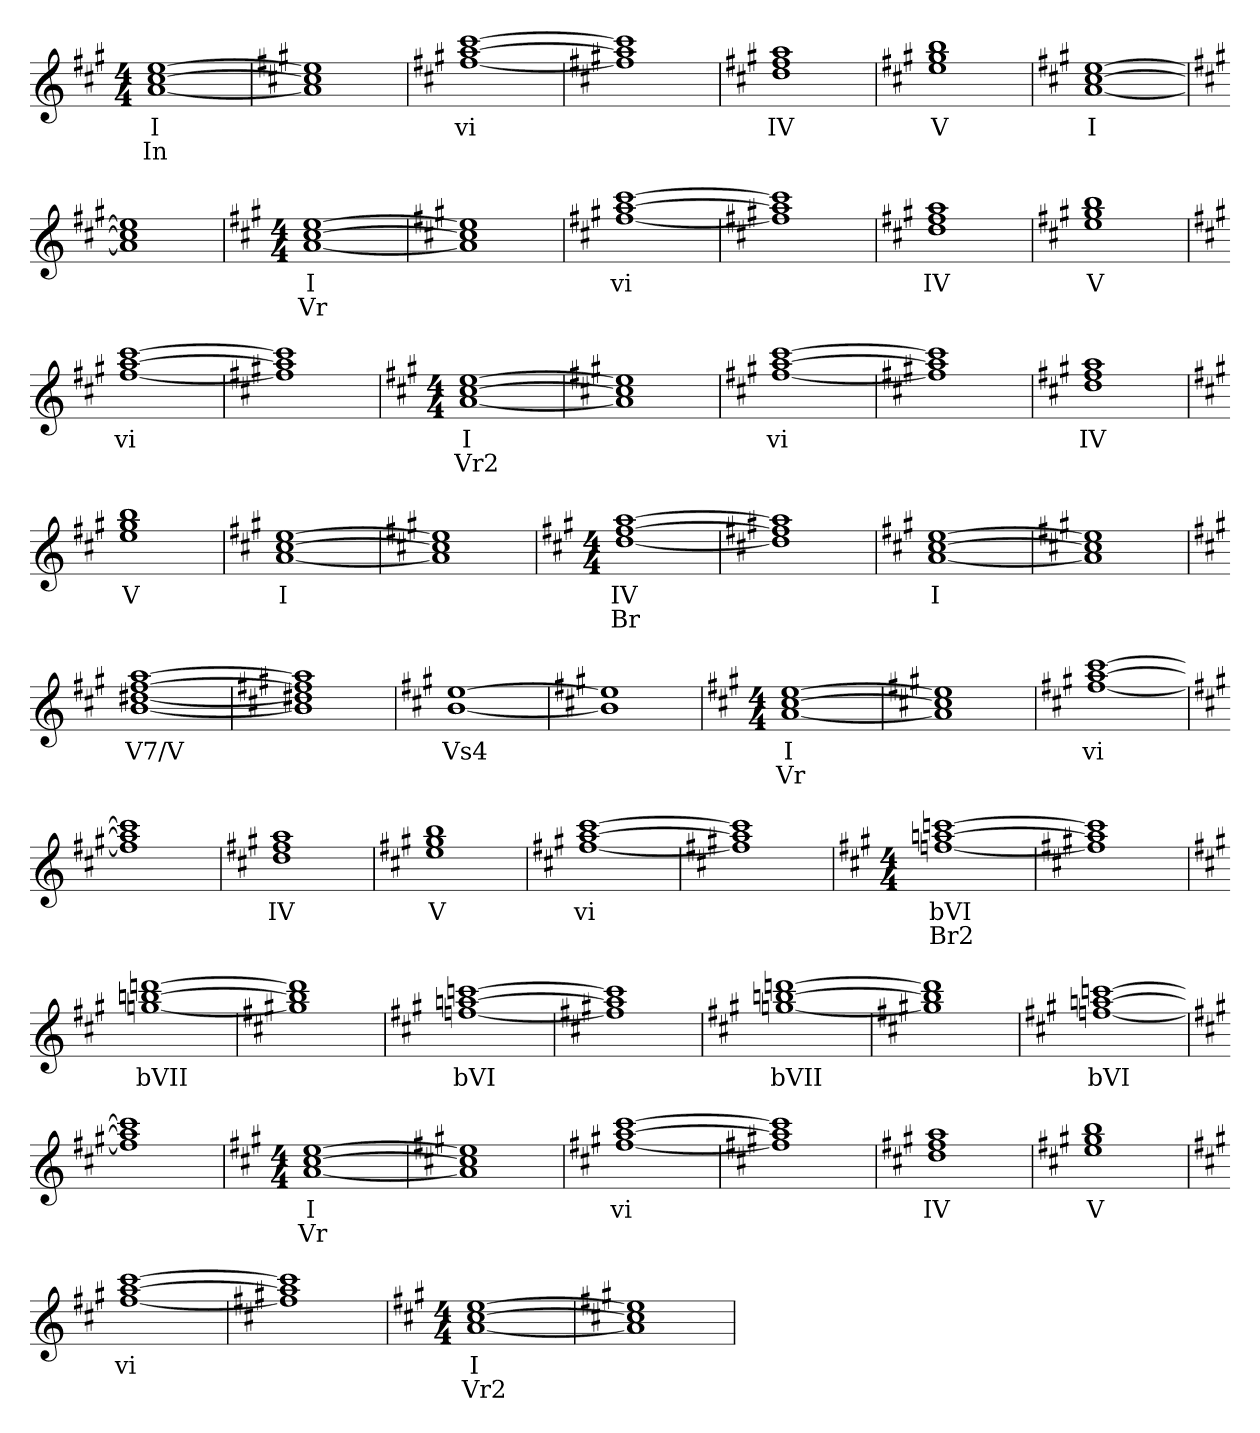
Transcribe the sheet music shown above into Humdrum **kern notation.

**kern	**text	**text
*part1	*part1	*part1
*staff1	*staff1	*staff1
*k[f#c#g#]	*	*
*A:	*	*
*M4/4	*	*
=	=	=
[1a [1cc# [1ee	I	In
=	=	=
*k[f#c#g#]	*	*
*A:	*	*
1a] 1cc#] 1ee]	.	.
=	=	=
*k[f#c#g#]	*	*
*A:	*	*
[1ff# [1aa [1ccc#	vi	.
=	=	=
*k[f#c#g#]	*	*
*A:	*	*
1ff#] 1aa] 1ccc#]	.	.
=	=	=
*k[f#c#g#]	*	*
*A:	*	*
1dd 1ff# 1aa	IV	.
=	=	=
*k[f#c#g#]	*	*
*A:	*	*
1ee 1gg# 1bb	V	.
=	=	=
*k[f#c#g#]	*	*
*A:	*	*
[1a [1cc# [1ee	I	.
=	=	=
*k[f#c#g#]	*	*
*A:	*	*
1a] 1cc#] 1ee]	.	.
=	=	=
*k[f#c#g#]	*	*
*A:	*	*
*M4/4	*	*
[1a [1cc# [1ee	I	Vr
=	=	=
*k[f#c#g#]	*	*
*A:	*	*
1a] 1cc#] 1ee]	.	.
=	=	=
*k[f#c#g#]	*	*
*A:	*	*
[1ff# [1aa [1ccc#	vi	.
=	=	=
*k[f#c#g#]	*	*
*A:	*	*
1ff#] 1aa] 1ccc#]	.	.
=	=	=
*k[f#c#g#]	*	*
*A:	*	*
1dd 1ff# 1aa	IV	.
=	=	=
*k[f#c#g#]	*	*
*A:	*	*
1ee 1gg# 1bb	V	.
=	=	=
*k[f#c#g#]	*	*
*A:	*	*
[1ff# [1aa [1ccc#	vi	.
=	=	=
*k[f#c#g#]	*	*
*A:	*	*
1ff#] 1aa] 1ccc#]	.	.
=	=	=
*k[f#c#g#]	*	*
*A:	*	*
*M4/4	*	*
[1a [1cc# [1ee	I	Vr2
=	=	=
*k[f#c#g#]	*	*
*A:	*	*
1a] 1cc#] 1ee]	.	.
=	=	=
*k[f#c#g#]	*	*
*A:	*	*
[1ff# [1aa [1ccc#	vi	.
=	=	=
*k[f#c#g#]	*	*
*A:	*	*
1ff#] 1aa] 1ccc#]	.	.
=	=	=
*k[f#c#g#]	*	*
*A:	*	*
1dd 1ff# 1aa	IV	.
=	=	=
*k[f#c#g#]	*	*
*A:	*	*
1ee 1gg# 1bb	V	.
=	=	=
*k[f#c#g#]	*	*
*A:	*	*
[1a [1cc# [1ee	I	.
=	=	=
*k[f#c#g#]	*	*
*A:	*	*
1a] 1cc#] 1ee]	.	.
=	=	=
*k[f#c#g#]	*	*
*A:	*	*
*M4/4	*	*
[1dd [1ff# [1aa	IV	Br
=	=	=
*k[f#c#g#]	*	*
*A:	*	*
1dd] 1ff#] 1aa]	.	.
=	=	=
*k[f#c#g#]	*	*
*A:	*	*
[1a [1cc# [1ee	I	.
=	=	=
*k[f#c#g#]	*	*
*A:	*	*
1a] 1cc#] 1ee]	.	.
=	=	=
*k[f#c#g#]	*	*
*A:	*	*
[1b [1dd#X [1ff# [1aa	V7/V	.
=	=	=
*k[f#c#g#]	*	*
*A:	*	*
1b] 1dd#X] 1ff#] 1aa]	.	.
=	=	=
*k[f#c#g#]	*	*
*A:	*	*
[1b [1ee	Vs4	.
=	=	=
*k[f#c#g#]	*	*
*A:	*	*
1b] 1ee]	.	.
=	=	=
*k[f#c#g#]	*	*
*A:	*	*
*M4/4	*	*
[1a [1cc# [1ee	I	Vr
=	=	=
*k[f#c#g#]	*	*
*A:	*	*
1a] 1cc#] 1ee]	.	.
=	=	=
*k[f#c#g#]	*	*
*A:	*	*
[1ff# [1aa [1ccc#	vi	.
=	=	=
*k[f#c#g#]	*	*
*A:	*	*
1ff#] 1aa] 1ccc#]	.	.
=	=	=
*k[f#c#g#]	*	*
*A:	*	*
1dd 1ff# 1aa	IV	.
=	=	=
*k[f#c#g#]	*	*
*A:	*	*
1ee 1gg# 1bb	V	.
=	=	=
*k[f#c#g#]	*	*
*A:	*	*
[1ff# [1aa [1ccc#	vi	.
=	=	=
*k[f#c#g#]	*	*
*A:	*	*
1ff#] 1aa] 1ccc#]	.	.
=	=	=
*k[f#c#g#]	*	*
*A:	*	*
*M4/4	*	*
[1ffn [1aan [1cccn	bVI	Br2
=	=	=
*k[f#c#g#]	*	*
*A:	*	*
1ffn] 1aan] 1cccn]	.	.
=	=	=
*k[f#c#g#]	*	*
*A:	*	*
[1ggn [1bbn [1dddn	bVII	.
=	=	=
*k[f#c#g#]	*	*
*A:	*	*
1ggn] 1bbn] 1dddn]	.	.
=	=	=
*k[f#c#g#]	*	*
*A:	*	*
[1ffn [1aan [1cccn	bVI	.
=	=	=
*k[f#c#g#]	*	*
*A:	*	*
1ffn] 1aan] 1cccn]	.	.
=	=	=
*k[f#c#g#]	*	*
*A:	*	*
[1ggn [1bbn [1dddn	bVII	.
=	=	=
*k[f#c#g#]	*	*
*A:	*	*
1ggn] 1bbn] 1dddn]	.	.
=	=	=
*k[f#c#g#]	*	*
*A:	*	*
[1ffn [1aan [1cccn	bVI	.
=	=	=
*k[f#c#g#]	*	*
*A:	*	*
1ffn] 1aan] 1cccn]	.	.
=	=	=
*k[f#c#g#]	*	*
*A:	*	*
*M4/4	*	*
[1a [1cc# [1ee	I	Vr
=	=	=
*k[f#c#g#]	*	*
*A:	*	*
1a] 1cc#] 1ee]	.	.
=	=	=
*k[f#c#g#]	*	*
*A:	*	*
[1ff# [1aa [1ccc#	vi	.
=	=	=
*k[f#c#g#]	*	*
*A:	*	*
1ff#] 1aa] 1ccc#]	.	.
=	=	=
*k[f#c#g#]	*	*
*A:	*	*
1dd 1ff# 1aa	IV	.
=	=	=
*k[f#c#g#]	*	*
*A:	*	*
1ee 1gg# 1bb	V	.
=	=	=
*k[f#c#g#]	*	*
*A:	*	*
[1ff# [1aa [1ccc#	vi	.
=	=	=
*k[f#c#g#]	*	*
*A:	*	*
1ff#] 1aa] 1ccc#]	.	.
=	=	=
*k[f#c#g#]	*	*
*A:	*	*
*M4/4	*	*
[1a [1cc# [1ee	I	Vr2
=	=	=
*k[f#c#g#]	*	*
*A:	*	*
1a] 1cc#] 1ee]	.	.
=	=	=
*-	*-	*-
